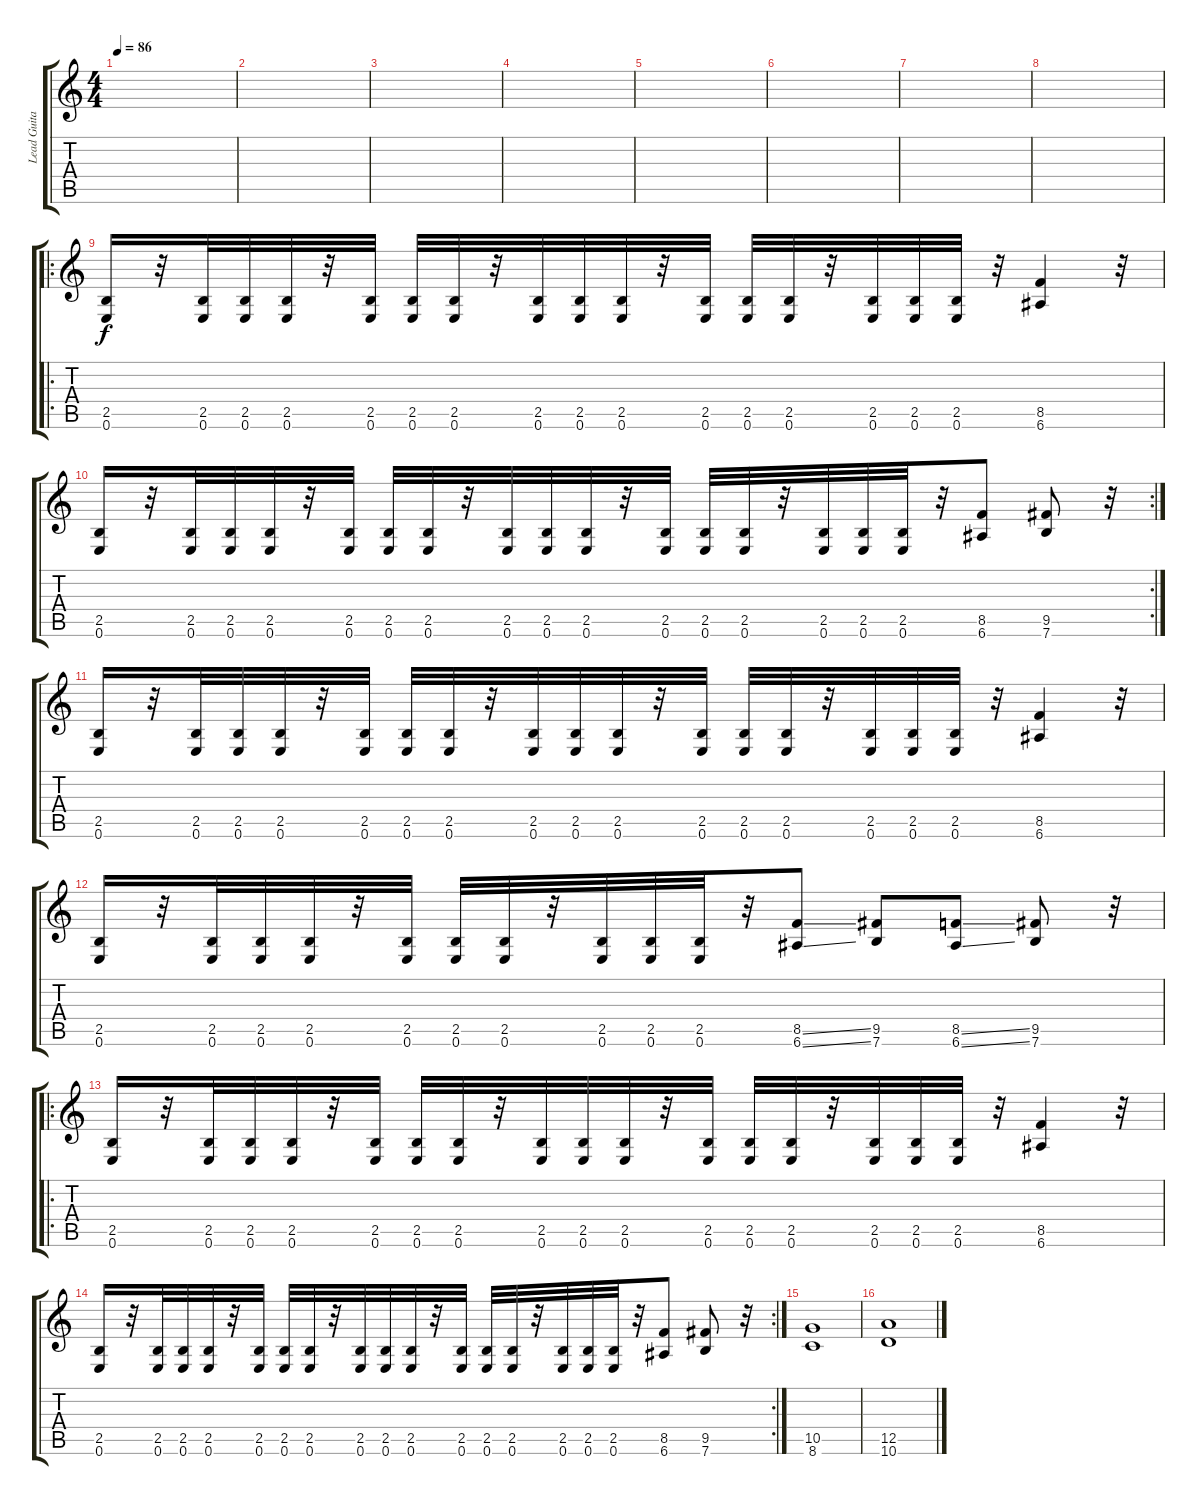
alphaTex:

\track ("Lead Guitar" "Lead Guita") {instrument distortionguitar}
\staff {score tabs}
\tuning (E4 B3 G3 D3 A2 E2) {hide}
\ts (4 4)
\tempo 86
\clef g2
\ks c
|
|
|
|
|
|
|
|
\ro
(2.5 0.6).16 r.32 (2.5 0.6).32 (2.5 0.6).32 (2.5 0.6).32 r.32 (2.5 0.6).32 (2.5 0.6).32 (2.5 0.6).32 r.32 (2.5 0.6).32 (2.5 0.6).32 (2.5 0.6).32 r.32 (2.5 0.6).32 (2.5 0.6).32 (2.5 0.6).32 r.32 (2.5 0.6).32 (2.5 0.6).32 (2.5 0.6).32 r.32 (8.5 6.6).4 r.32 |
\rc 2
(2.5 0.6).16 r.32 (2.5 0.6).32 (2.5 0.6).32 (2.5 0.6).32 r.32 (2.5 0.6).32 (2.5 0.6).32 (2.5 0.6).32 r.32 (2.5 0.6).32 (2.5 0.6).32 (2.5 0.6).32 r.32 (2.5 0.6).32 (2.5 0.6).32 (2.5 0.6).32 r.32 (2.5 0.6).32 (2.5 0.6).32 (2.5 0.6).32 r.32 (8.5 6.6).8 (9.5 7.6).8 r.32 |
(2.5 0.6).16 r.32 (2.5 0.6).32 (2.5 0.6).32 (2.5 0.6).32 r.32 (2.5 0.6).32 (2.5 0.6).32 (2.5 0.6).32 r.32 (2.5 0.6).32 (2.5 0.6).32 (2.5 0.6).32 r.32 (2.5 0.6).32 (2.5 0.6).32 (2.5 0.6).32 r.32 (2.5 0.6).32 (2.5 0.6).32 (2.5 0.6).32 r.32 (8.5 6.6).4 r.32 |
(2.5 0.6).16 r.32 (2.5 0.6).32 (2.5 0.6).32 (2.5 0.6).32 r.32 (2.5 0.6).32 (2.5 0.6).32 (2.5 0.6).32 r.32 (2.5 0.6).32 (2.5 0.6).32 (2.5 0.6).32 r.32 (8.5{ss} 6.6{ss}).8 (9.5 7.6).8 (8.5{ss} 6.6{ss}).8 (9.5 7.6).8 r.32 |
\ro
(2.5 0.6).16 r.32 (2.5 0.6).32 (2.5 0.6).32 (2.5 0.6).32 r.32 (2.5 0.6).32 (2.5 0.6).32 (2.5 0.6).32 r.32 (2.5 0.6).32 (2.5 0.6).32 (2.5 0.6).32 r.32 (2.5 0.6).32 (2.5 0.6).32 (2.5 0.6).32 r.32 (2.5 0.6).32 (2.5 0.6).32 (2.5 0.6).32 r.32 (8.5 6.6).4 r.32 |
\rc 2
(2.5 0.6).16 r.32 (2.5 0.6).32 (2.5 0.6).32 (2.5 0.6).32 r.32 (2.5 0.6).32 (2.5 0.6).32 (2.5 0.6).32 r.32 (2.5 0.6).32 (2.5 0.6).32 (2.5 0.6).32 r.32 (2.5 0.6).32 (2.5 0.6).32 (2.5 0.6).32 r.32 (2.5 0.6).32 (2.5 0.6).32 (2.5 0.6).32 r.32 (8.5 6.6).8 (9.5 7.6).8 r.32 |
(10.5 8.6).1 |
(12.5 10.6).1
